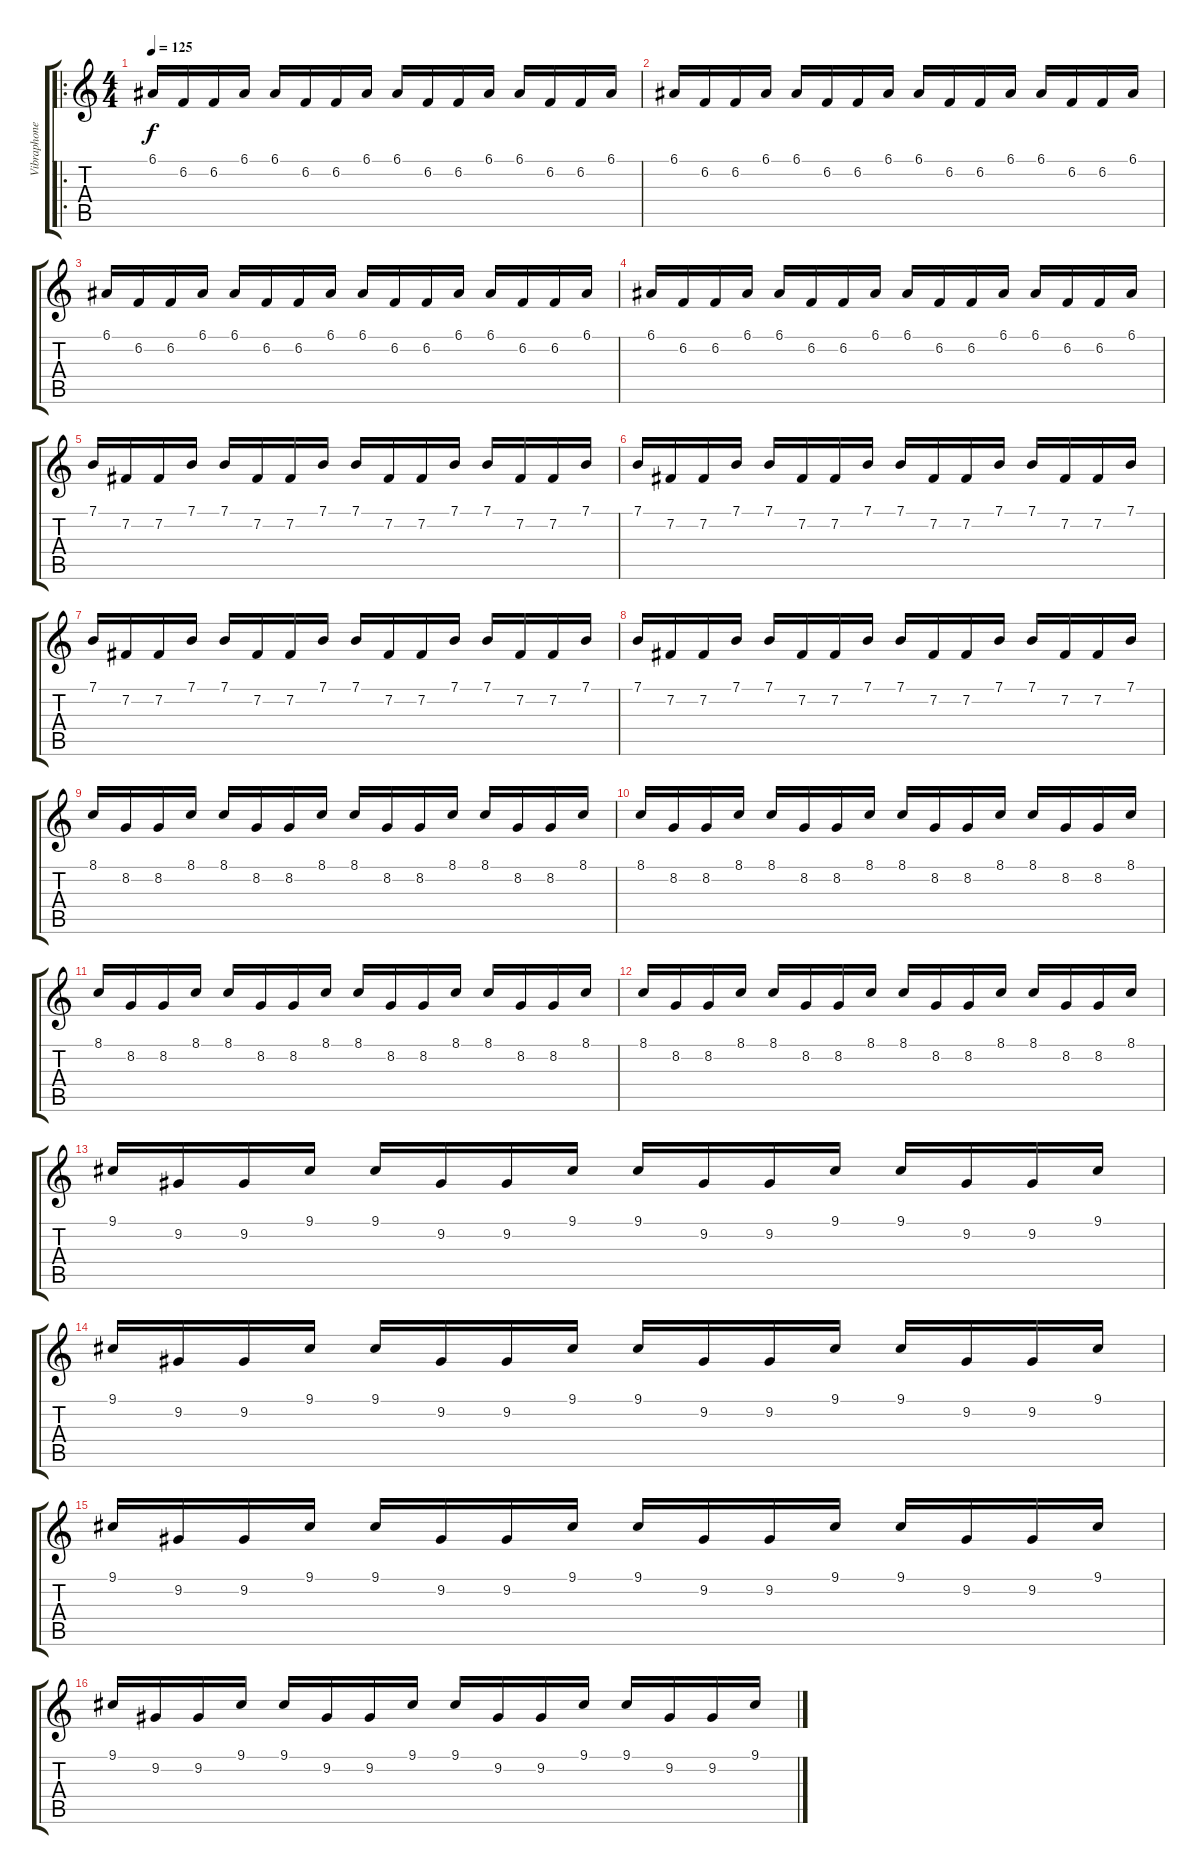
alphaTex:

\track ("Vibraphone 2" "Vibraphone") {instrument vibraphone}
\staff {score tabs}
\tuning (E4 B3 G3 D3 A2 E2) {hide}
\ro
\ts (4 4)
\tempo 125
\clef g2
\ks c
6.1.16{dy f instrument vibraphone} 6.2.16 6.2.16 6.1.16 6.1.16 6.2.16 6.2.16 6.1.16 6.1.16 6.2.16 6.2.16 6.1.16 6.1.16 6.2.16 6.2.16 6.1.16 |
6.1.16 6.2.16 6.2.16 6.1.16 6.1.16 6.2.16 6.2.16 6.1.16 6.1.16 6.2.16 6.2.16 6.1.16 6.1.16 6.2.16 6.2.16 6.1.16 |
6.1.16 6.2.16 6.2.16 6.1.16 6.1.16 6.2.16 6.2.16 6.1.16 6.1.16 6.2.16 6.2.16 6.1.16 6.1.16 6.2.16 6.2.16 6.1.16 |
6.1.16 6.2.16 6.2.16 6.1.16 6.1.16 6.2.16 6.2.16 6.1.16 6.1.16 6.2.16 6.2.16 6.1.16 6.1.16 6.2.16 6.2.16 6.1.16 |
7.1.16 7.2.16 7.2.16 7.1.16 7.1.16 7.2.16 7.2.16 7.1.16 7.1.16 7.2.16 7.2.16 7.1.16 7.1.16 7.2.16 7.2.16 7.1.16 |
7.1.16 7.2.16 7.2.16 7.1.16 7.1.16 7.2.16 7.2.16 7.1.16 7.1.16 7.2.16 7.2.16 7.1.16 7.1.16 7.2.16 7.2.16 7.1.16 |
7.1.16 7.2.16 7.2.16 7.1.16 7.1.16 7.2.16 7.2.16 7.1.16 7.1.16 7.2.16 7.2.16 7.1.16 7.1.16 7.2.16 7.2.16 7.1.16 |
7.1.16 7.2.16 7.2.16 7.1.16 7.1.16 7.2.16 7.2.16 7.1.16 7.1.16 7.2.16 7.2.16 7.1.16 7.1.16 7.2.16 7.2.16 7.1.16 |
8.1.16 8.2.16 8.2.16 8.1.16 8.1.16 8.2.16 8.2.16 8.1.16 8.1.16 8.2.16 8.2.16 8.1.16 8.1.16 8.2.16 8.2.16 8.1.16 |
8.1.16 8.2.16 8.2.16 8.1.16 8.1.16 8.2.16 8.2.16 8.1.16 8.1.16 8.2.16 8.2.16 8.1.16 8.1.16 8.2.16 8.2.16 8.1.16 |
8.1.16 8.2.16 8.2.16 8.1.16 8.1.16 8.2.16 8.2.16 8.1.16 8.1.16 8.2.16 8.2.16 8.1.16 8.1.16 8.2.16 8.2.16 8.1.16 |
8.1.16 8.2.16 8.2.16 8.1.16 8.1.16 8.2.16 8.2.16 8.1.16 8.1.16 8.2.16 8.2.16 8.1.16 8.1.16 8.2.16 8.2.16 8.1.16 |
9.1.16 9.2.16 9.2.16 9.1.16 9.1.16 9.2.16 9.2.16 9.1.16 9.1.16 9.2.16 9.2.16 9.1.16 9.1.16 9.2.16 9.2.16 9.1.16 |
9.1.16 9.2.16 9.2.16 9.1.16 9.1.16 9.2.16 9.2.16 9.1.16 9.1.16 9.2.16 9.2.16 9.1.16 9.1.16 9.2.16 9.2.16 9.1.16 |
9.1.16 9.2.16 9.2.16 9.1.16 9.1.16 9.2.16 9.2.16 9.1.16 9.1.16 9.2.16 9.2.16 9.1.16 9.1.16 9.2.16 9.2.16 9.1.16 |
9.1.16 9.2.16 9.2.16 9.1.16 9.1.16 9.2.16 9.2.16 9.1.16 9.1.16 9.2.16 9.2.16 9.1.16 9.1.16 9.2.16 9.2.16 9.1.16
